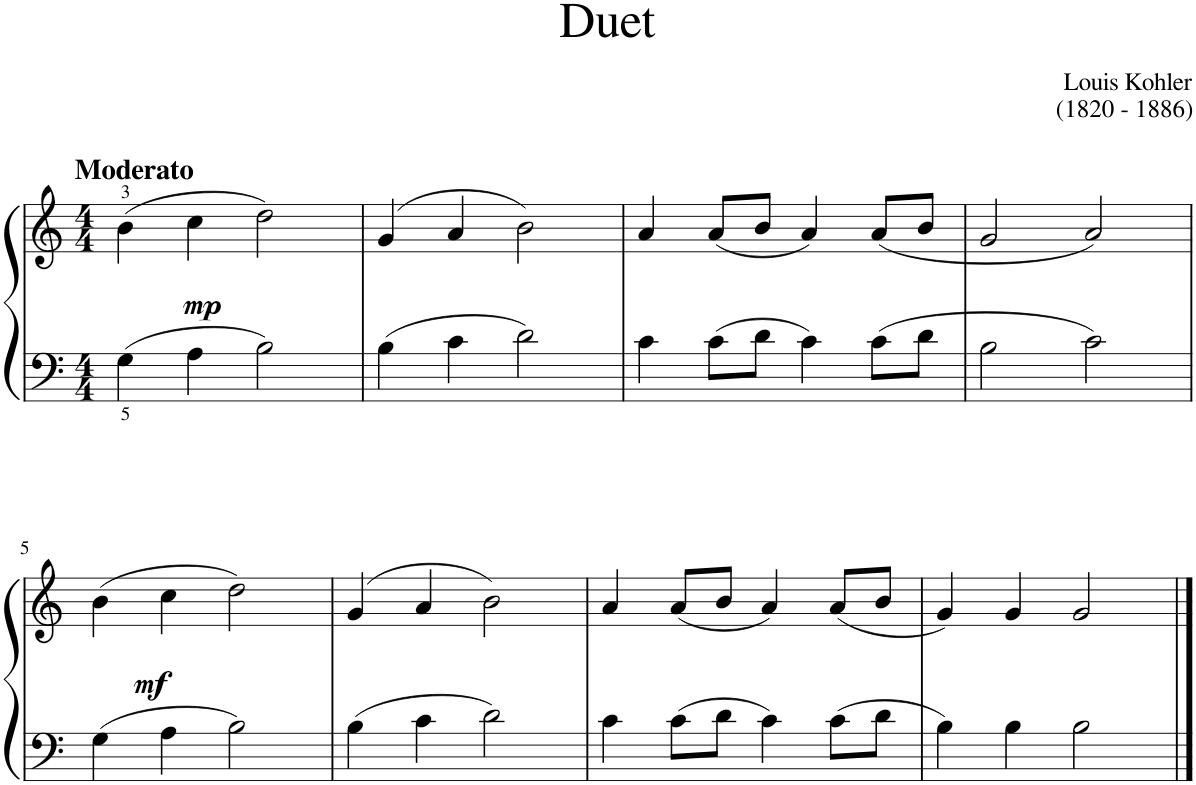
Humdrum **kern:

**kern	**kern	**dynam
*part1	*part1	*part1
*staff2	*staff1	*staff1/2
*I"Piano	*	*
*I'Pno	*	*
*clefF4	*clefG2	*
*k[]	*k[]	*
*M4/4	*M4/4	*
=1	=1	=1
!	!LO:TX:a:B:t=Moderato	!
!	!	!LO:DY:b
4G\	(4b\	mp
4A\	4cc\	.
2B\	2dd\)	.
=2	=2	=2
4B\	(4g/	.
4c\	4a/	.
2d\	2b\)	.
=3	=3	=3
4c\	4a/	.
8c\L	(8a/L	.
8d\J	8b/J	.
4c\	4a/)	.
8c\L	(8a/L	.
8d\J	8b/J	.
=4	=4	=4
2B\	2g/	.
2c\	2a/)	.
!!LO:LB:g=z
=5	=5	=5
!	!	!LO:DY:b
4G\	(4b\	mf
4A\	4cc\	.
2B\	2dd\)	.
=6	=6	=6
4B\	(4g/	.
4c\	4a/	.
2d\	2b\)	.
=7	=7	=7
4c\	4a/	.
8c\L	(8a/L	.
8d\J	8b/J	.
4c\	4a/)	.
8c\L	(8a/L	.
8d\J	8b/J	.
=8	=8	=8
4B\	4g/)	.
4B\	4g/	.
2B\	2g/	.
==	==	==
*-	*-	*-
